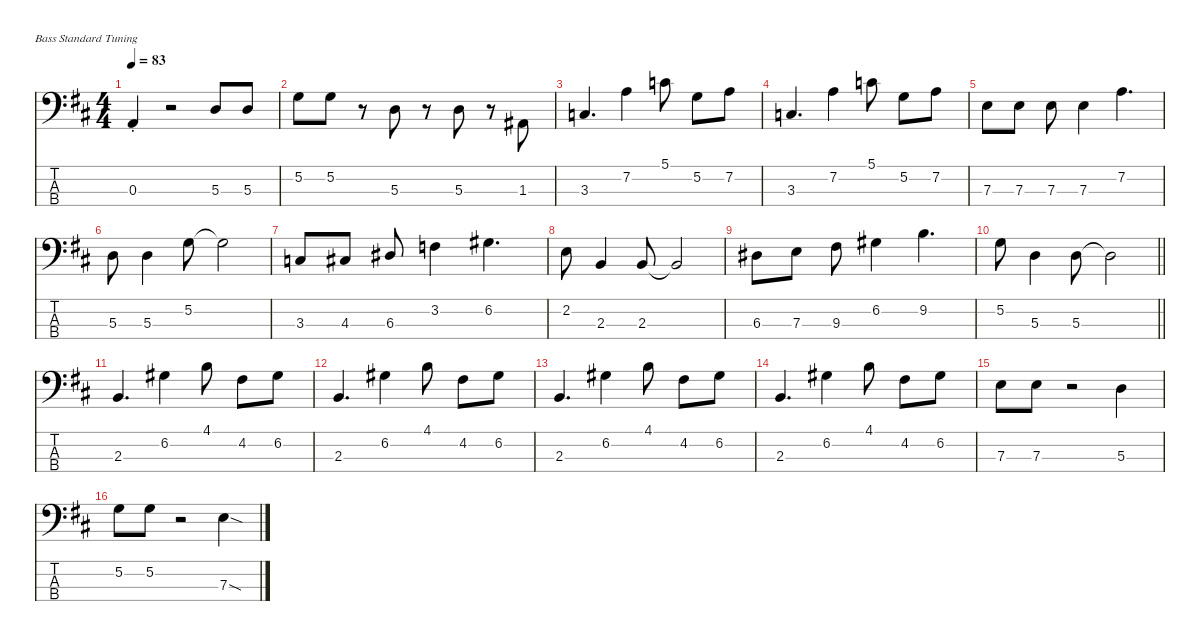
\defaultSystemsLayout 4
\hideDynamics
\bracketExtendMode nobrackets
\singleTrackTrackNamePolicy hidden
\multiTrackTrackNamePolicy hidden
\firstSystemTrackNameMode fullname
\firstSystemTrackNameOrientation horizontal
\otherSystemsTrackNameOrientation horizontal
\track ("Basse" "el.bs.") {defaultSystemsLayout 8 instrument electricbassfinger}
\staff {score tabs}
\tuning (G2 D2 A1 E1)
\ts (4 4)
\tempo 83
\clef f4
\ks bminor
0.3{st acc forcenatural}.4{dy f beam Up} r.2{beam Up} 5.3{acc forcenatural}.8{beam Up} 5.3{acc forcenatural}.8{beam Up} |
5.2{acc forcenatural}.8{beam Down} 5.2{acc forcenatural}.8{beam Down} r.8{beam Down} 5.3{acc forcenatural}.8{beam Down} r.8{beam Down} 5.3{acc forcenatural}.8{beam Down} r.8{beam Down} 1.3{acc #}.8{beam Up} |
3.3{acc forcenatural}.4{d beam Up} 7.2{acc forcenatural}.4{beam Down} 5.1{acc forcenatural}.8{beam Down} 5.2{acc forcenatural}.8{beam Down} 7.2{acc forcenatural}.8{beam Down} |
3.3{acc forcenatural}.4{d beam Up} 7.2{acc forcenatural}.4{beam Down} 5.1{acc forcenatural}.8{beam Down} 5.2{acc forcenatural}.8{beam Down} 7.2{acc forcenatural}.8{beam Down} |
7.3{acc forcenatural}.8{beam Down} 7.3{acc forcenatural}.8{beam Down} 7.3{acc forcenatural}.8{beam Down} 7.3{acc forcenatural}.4{beam Down} 7.2{acc forcenatural}.4{d beam Down} |
5.3{acc forcenatural}.8{beam Down} 5.3{acc forcenatural}.4{beam Down} 5.2{acc forcenatural}.8{beam Down} 5.2{t acc forcenatural}.2{beam Down} |
3.3{acc forcenatural}.8{beam Up} 4.3{acc #}.8{beam Up} 6.3{acc #}.8{beam Up} 3.2{acc forcenatural}.4{beam Down} 6.2{acc #}.4{d beam Down} |
2.2{acc forcenatural}.8{beam Down} 2.3{acc forcenatural}.4{beam Up} 2.3{acc forcenatural}.8{beam Up} 2.3{t acc forcenatural}.2{beam Up} |
6.3{acc #}.8{beam Down} 7.3{acc forcenatural}.8{beam Down} 9.3{acc #}.8{beam Down} 6.2{acc #}.4{beam Down} 9.2{acc forcenatural}.4{d beam Down} |
\barLineRight lightlight
5.2{acc forcenatural}.8{beam Down} 5.3{acc forcenatural}.4{beam Down} 5.3{acc forcenatural}.8{beam Down} 5.3{t acc forcenatural}.2{beam Down} |
2.3{acc forcenatural}.4{d beam Up} 6.2{acc #}.4{beam Down} 4.1{acc forcenatural}.8{beam Down} 4.2{acc #}.8{beam Down} 6.2{acc #}.8{beam Down} |
2.3{acc forcenatural}.4{d beam Up} 6.2{acc #}.4{beam Down} 4.1{acc forcenatural}.8{beam Down} 4.2{acc #}.8{beam Down} 6.2{acc #}.8{beam Down} |
2.3{acc forcenatural}.4{d beam Up} 6.2{acc #}.4{beam Down} 4.1{acc forcenatural}.8{beam Down} 4.2{acc #}.8{beam Down} 6.2{acc #}.8{beam Down} |
2.3{acc forcenatural}.4{d beam Up} 6.2{acc #}.4{beam Down} 4.1{acc forcenatural}.8{beam Down} 4.2{acc #}.8{beam Down} 6.2{acc #}.8{beam Down} |
7.3{acc forcenatural}.8{beam Down} 7.3{acc forcenatural}.8{beam Down} r.2{beam Down} 5.3{acc forcenatural}.4{beam Down} |
5.2{acc forcenatural}.8{beam Down} 5.2{acc forcenatural}.8{beam Down} r.2{beam Down} 7.3{sod acc forcenatural}.4{beam Down}
